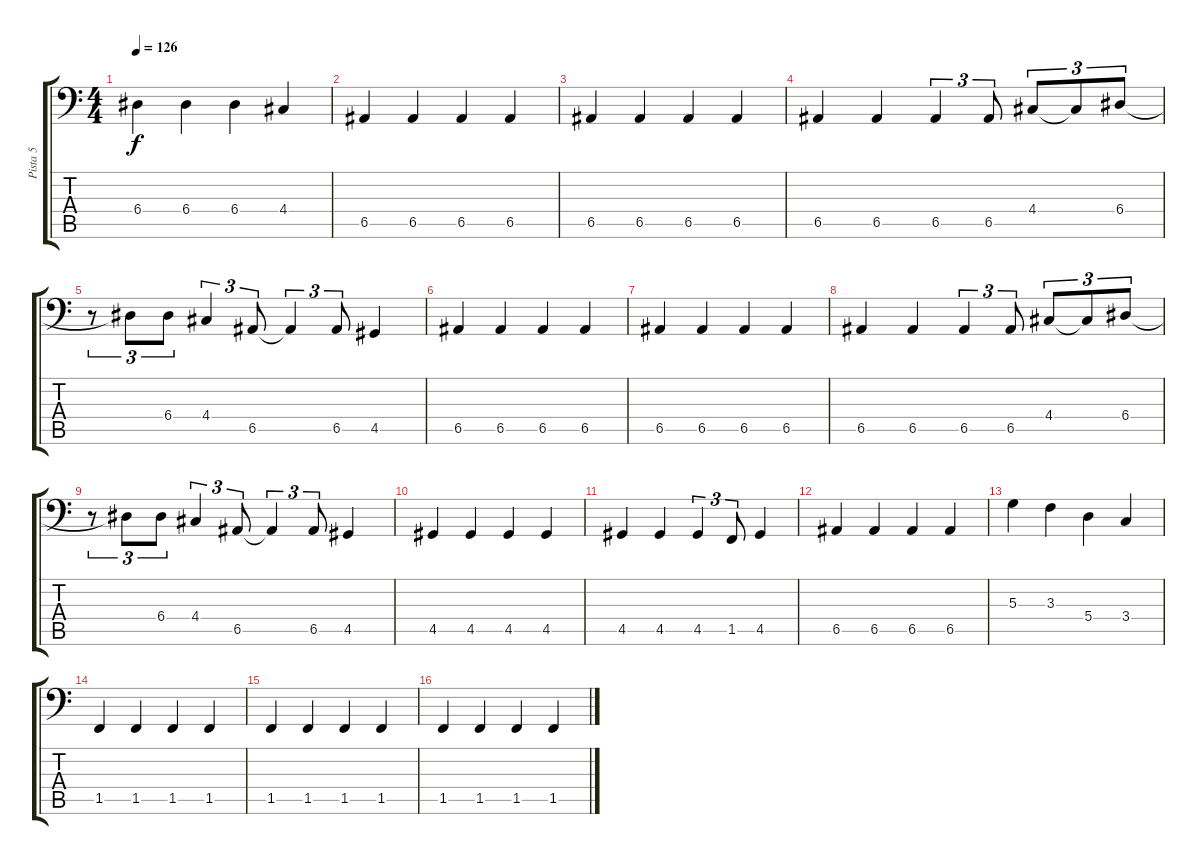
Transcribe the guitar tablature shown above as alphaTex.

\track ("Pista 5" "Pista 5") {instrument electricbassfinger}
\staff {score tabs}
\tuning (C3 G2 D2 A1 E1 B0) {hide}
\ts (4 4)
\tempo 126
\clef f4
\ks c
6.4.4{dy f} 6.4.4 6.4.4 4.4.4 |
6.5.4 6.5.4 6.5.4 6.5.4 |
6.5.4 6.5.4 6.5.4 6.5.4 |
6.5.4 6.5.4 6.5.4{tu (3 2)} 6.5.8{tu (3 2)} 4.4.8{tu (3 2)} 4.4{t}.8{tu (3 2)} 6.4.8{tu (3 2)} |
r.8{tu (3 2)} 6.4{t}.8{tu (3 2)} 6.4.8{tu (3 2)} 4.4.4{tu (3 2)} 6.5.8{tu (3 2)} 6.5{t}.4{tu (3 2)} 6.5.8{tu (3 2)} 4.5.4 |
6.5.4 6.5.4 6.5.4 6.5.4 |
6.5.4 6.5.4 6.5.4 6.5.4 |
6.5.4 6.5.4 6.5.4{tu (3 2)} 6.5.8{tu (3 2)} 4.4.8{tu (3 2)} 4.4{t}.8{tu (3 2)} 6.4.8{tu (3 2)} |
r.8{tu (3 2)} 6.4{t}.8{tu (3 2)} 6.4.8{tu (3 2)} 4.4.4{tu (3 2)} 6.5.8{tu (3 2)} 6.5{t}.4{tu (3 2)} 6.5.8{tu (3 2)} 4.5.4 |
4.5.4 4.5.4 4.5.4 4.5.4 |
4.5.4 4.5.4 4.5.4{tu (3 2)} 1.5.8{tu (3 2)} 4.5.4 |
6.5.4 6.5.4 6.5.4 6.5.4 |
5.3.4 3.3.4 5.4.4 3.4.4 |
1.5.4 1.5.4 1.5.4 1.5.4 |
1.5.4 1.5.4 1.5.4 1.5.4 |
1.5.4 1.5.4 1.5.4 1.5.4
